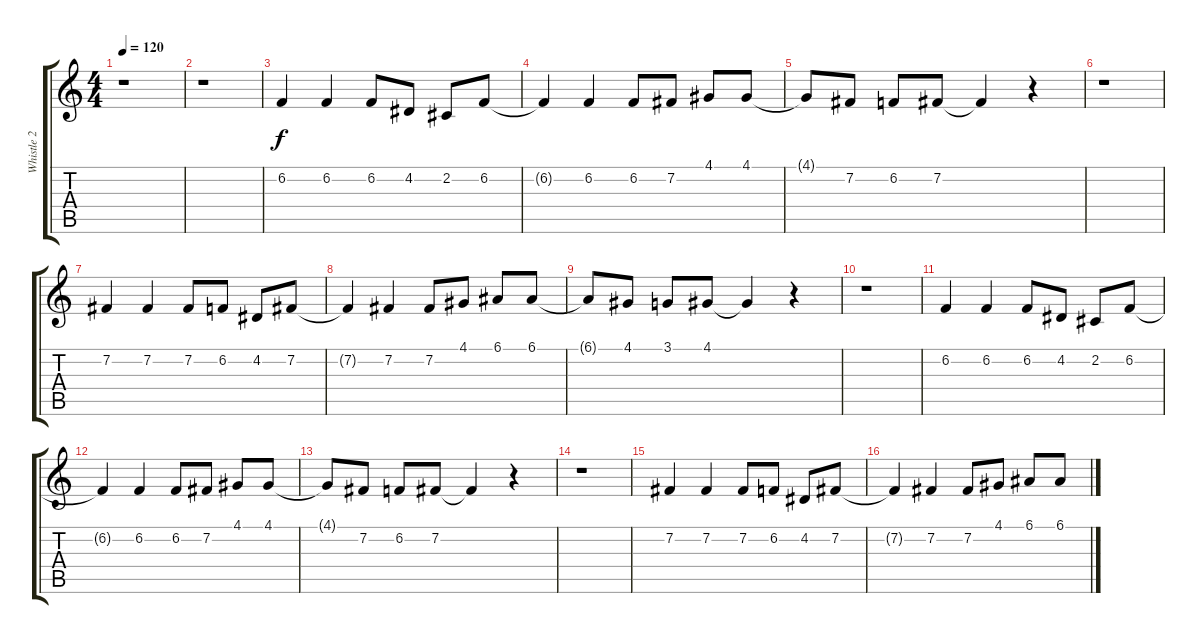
\track ("Whistle 2 " "Whistle 2 ") {instrument fiddle}
\staff {score tabs}
\tuning (E4 B3 G3 D3 A2 E2) {hide}
\ts (4 4)
\tempo 120
\clef g2
\ks c
r.1{dy f} |
r.1 |
6.2.4{volume 16} 6.2.4 6.2.8 4.2.8 2.2.8 6.2.8 |
6.2{t}.4 6.2.4 6.2.8 7.2.8 4.1.8 4.1.8 |
4.1{t}.8 7.2.8 6.2.8 7.2.8 7.2{t}.4 r.4 |
r.1 |
7.2.4{volume 16} 7.2.4 7.2.8 6.2.8 4.2.8 7.2.8 |
7.2{t}.4 7.2.4 7.2.8 4.1.8 6.1.8 6.1.8 |
6.1{t}.8 4.1.8 3.1.8 4.1.8 4.1{t}.4 r.4 |
r.1 |
6.2.4{volume 16} 6.2.4 6.2.8 4.2.8 2.2.8 6.2.8 |
6.2{t}.4 6.2.4 6.2.8 7.2.8 4.1.8 4.1.8 |
4.1{t}.8 7.2.8 6.2.8 7.2.8 7.2{t}.4 r.4 |
r.1 |
7.2.4{volume 16} 7.2.4 7.2.8 6.2.8 4.2.8 7.2.8 |
7.2{t}.4 7.2.4 7.2.8 4.1.8 6.1.8 6.1.8
